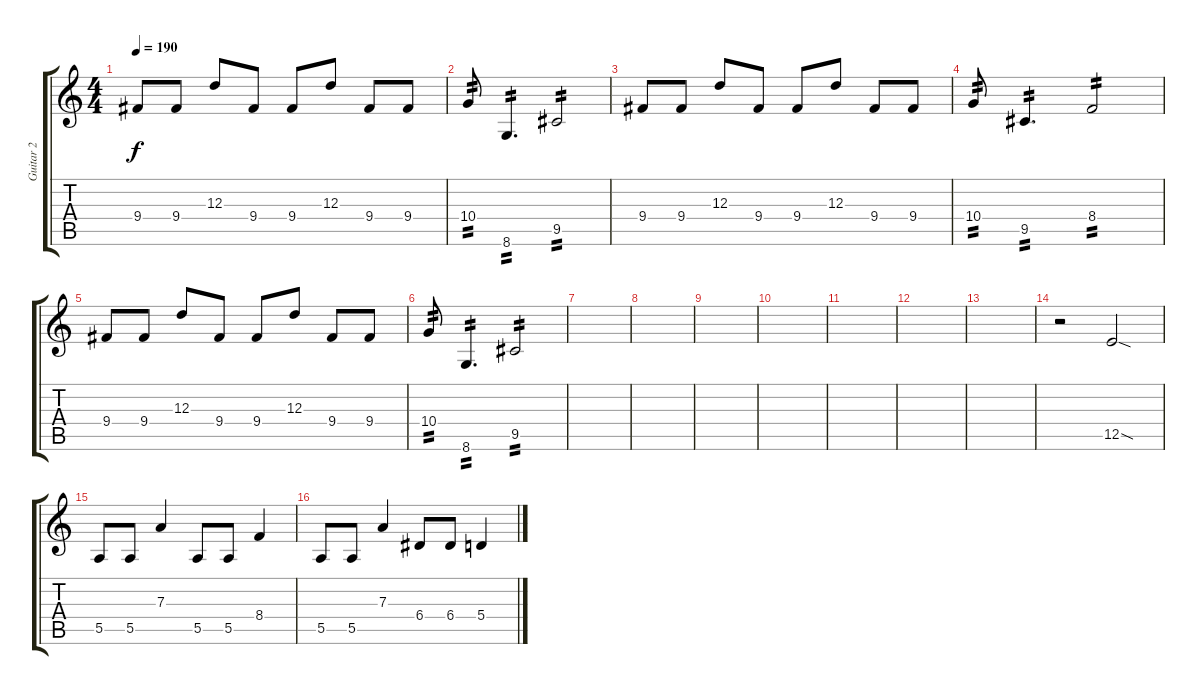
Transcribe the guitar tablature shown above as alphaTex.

\track ("Guitar 2" "Guitar 2") {instrument distortionguitar}
\staff {score tabs}
\tuning (B3 Gb3 D3 A2 E2 B1) {hide}
\ts (4 4)
\tempo 190
\clef g2
\ks aminor
9.4.8{dy f} 9.4.8 12.3.8 9.4.8 9.4.8 12.3.8 9.4.8 9.4.8 |
10.4.8{tp 2} 8.6.4{d tp 2} 9.5.2{tp 2} |
9.4.8 9.4.8 12.3.8 9.4.8 9.4.8 12.3.8 9.4.8 9.4.8 |
10.4.8{tp 2} 9.5.4{d tp 2} 8.4.2{tp 2} |
9.4.8 9.4.8 12.3.8 9.4.8 9.4.8 12.3.8 9.4.8 9.4.8 |
10.4.8{tp 2} 8.6.4{d tp 2} 9.5.2{tp 2} |
|
|
|
|
|
|
|
r.2 12.5{sod}.2 |
5.5.8 5.5.8 7.3.4 5.5.8 5.5.8 8.4.4 |
5.5.8 5.5.8 7.3.4 6.4.8 6.4.8 5.4.4
